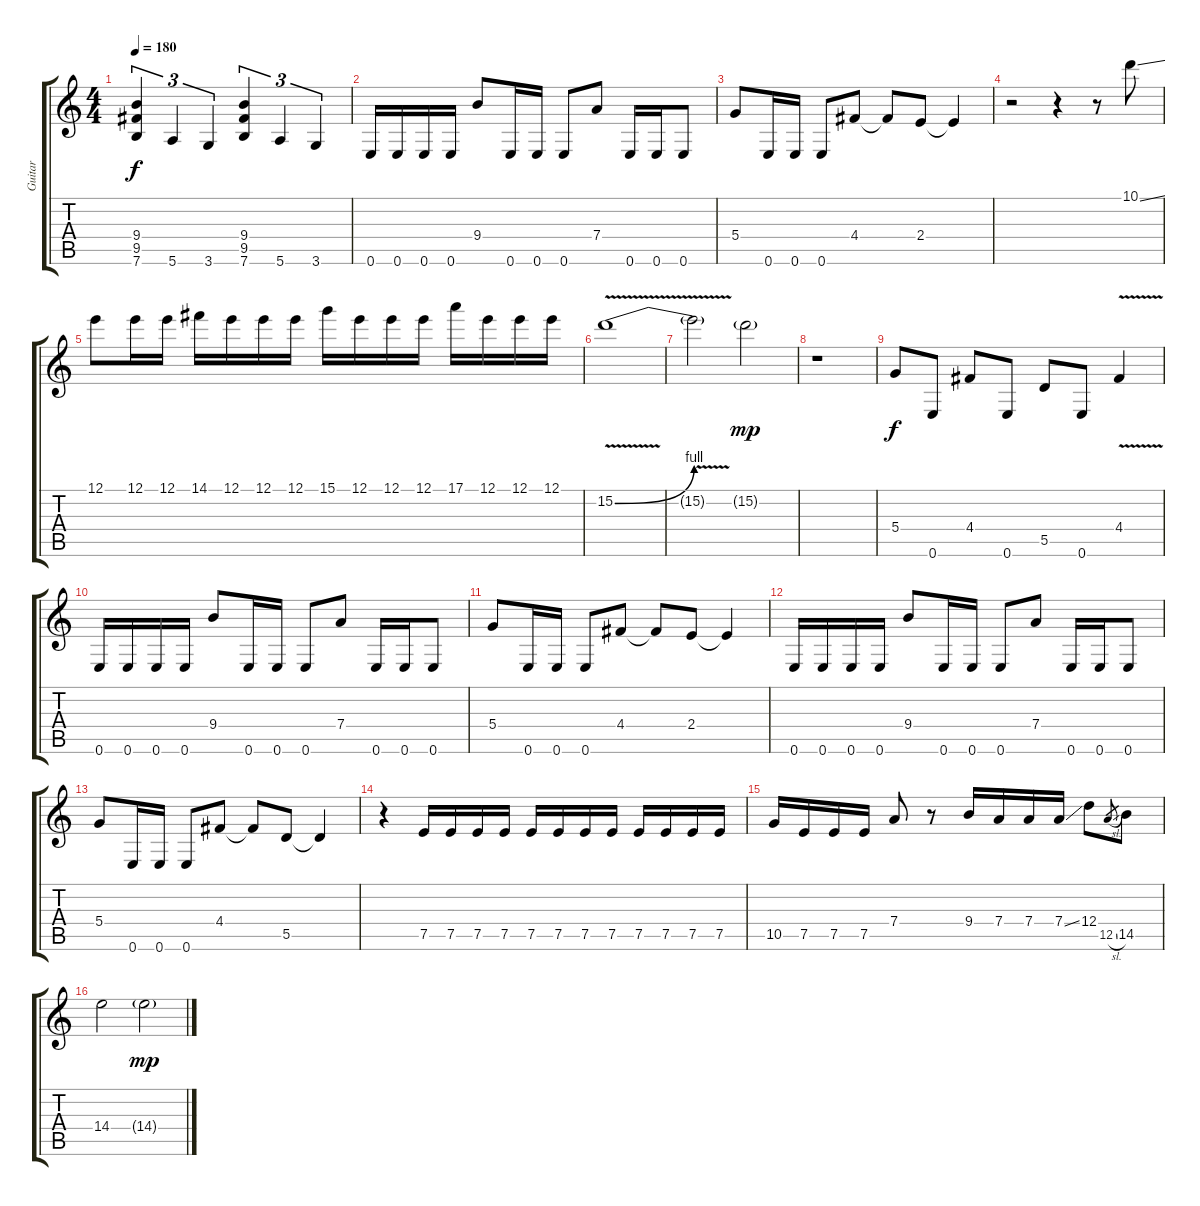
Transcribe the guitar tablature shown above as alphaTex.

\track ("Guitar" "Guitar") {instrument distortionguitar}
\staff {score tabs}
\tuning (E4 B3 G3 D3 A2 E2) {hide}
\ts (4 4)
\tempo 180
\clef g2
\ks c
(9.4 9.5 7.6).4{tu (3 2) dy f} 5.6.4{tu (3 2)} 3.6.4{tu (3 2)} (9.4 9.5 7.6).4{tu (3 2)} 5.6.4{tu (3 2)} 3.6.4{tu (3 2)} |
0.6.16 0.6.16 0.6.16 0.6.16 9.4.8 0.6.16 0.6.16 0.6.8 7.4.8 0.6.16 0.6.16 0.6.8 |
5.4.8 0.6.16 0.6.16 0.6.8 4.4.8 4.4{t}.8 2.4.8 2.4{t}.4 |
r.2 r.4 r.8 10.1{ss}.8 |
12.1.8 12.1.16 12.1.16 14.1.16 12.1.16 12.1.16 12.1.16 15.1.16 12.1.16 12.1.16 12.1.16 17.1.16 12.1.16 12.1.16 12.1.16 |
15.2{be (bend 0 0 60 4) v}.1 |
15.2{v t}.2 15.2{g}.2{dy mp} |
r.1 |
5.4.8{dy f} 0.6.8 4.4.8 0.6.8 5.5.8 0.6.8 4.4{v}.4 |
0.6.16 0.6.16 0.6.16 0.6.16 9.4.8 0.6.16 0.6.16 0.6.8 7.4.8 0.6.16 0.6.16 0.6.8 |
5.4.8 0.6.16 0.6.16 0.6.8 4.4.8 4.4{t}.8 2.4.8 2.4{t}.4 |
0.6.16 0.6.16 0.6.16 0.6.16 9.4.8 0.6.16 0.6.16 0.6.8 7.4.8 0.6.16 0.6.16 0.6.8 |
5.4.8 0.6.16 0.6.16 0.6.8 4.4.8 4.4{t}.8 5.5.8 5.5{t}.4 |
r.4 7.5.16 7.5.16 7.5.16 7.5.16 7.5.16 7.5.16 7.5.16 7.5.16 7.5.16 7.5.16 7.5.16 7.5.16 |
10.5.16 7.5.16 7.5.16 7.5.16 7.4.8 r.8 9.4.16 7.4.16 7.4.16 7.4{ss}.16 12.4.8 12.5{sl}.8{gr} 14.5.8 |
14.4.2 14.4{g}.2{dy mp}
